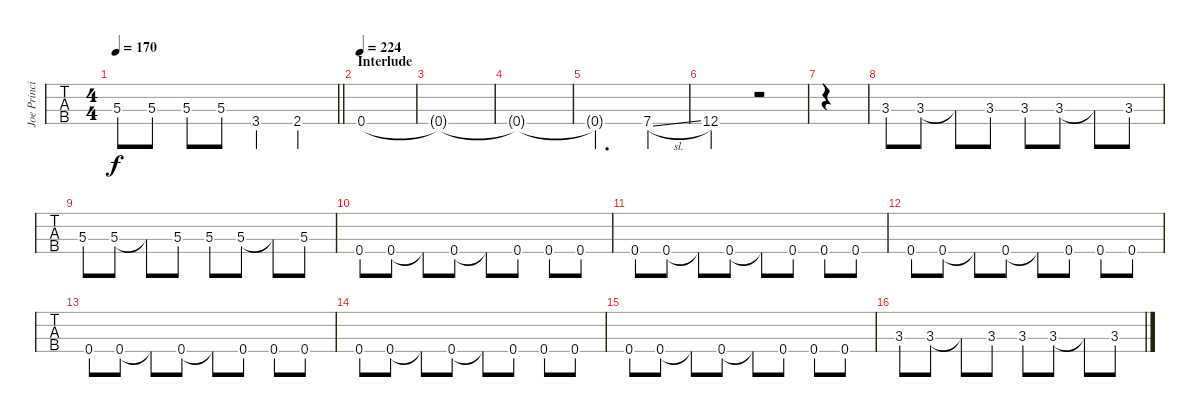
\track ("Joe Principe - Bass" "Joe Princi") {instrument electricbassfinger}
\staff {tabs}
\tuning (G2 D2 A1 E1) {hide}
\ts (4 4)
\tempo 170
\clef f4
\barLineRight lightlight
\ks c
5.3.8{dy f} 5.3.8 5.3.8 5.3.8 3.4.4 2.4.4 |
\section ("" "Interlude")
\tempo 224
0.4.1 |
0.4{t}.1 |
0.4{t}.1 |
0.4{t}.2{d} 7.4{sl}.4 |
12.4.2 r.2 |
|
3.3.8 3.3.8 3.3{t}.8 3.3.8 3.3.8 3.3.8 3.3{t}.8 3.3.8 |
5.3.8 5.3.8 5.3{t}.8 5.3.8 5.3.8 5.3.8 5.3{t}.8 5.3.8 |
0.4.8 0.4.8 0.4{t}.8 0.4.8 0.4{t}.8 0.4.8 0.4.8 0.4.8 |
0.4.8 0.4.8 0.4{t}.8 0.4.8 0.4{t}.8 0.4.8 0.4.8 0.4.8 |
0.4.8 0.4.8 0.4{t}.8 0.4.8 0.4{t}.8 0.4.8 0.4.8 0.4.8 |
0.4.8 0.4.8 0.4{t}.8 0.4.8 0.4{t}.8 0.4.8 0.4.8 0.4.8 |
0.4.8 0.4.8 0.4{t}.8 0.4.8 0.4{t}.8 0.4.8 0.4.8 0.4.8 |
0.4.8 0.4.8 0.4{t}.8 0.4.8 0.4{t}.8 0.4.8 0.4.8 0.4.8 |
3.3.8 3.3.8 3.3{t}.8 3.3.8 3.3.8 3.3.8 3.3{t}.8 3.3.8
